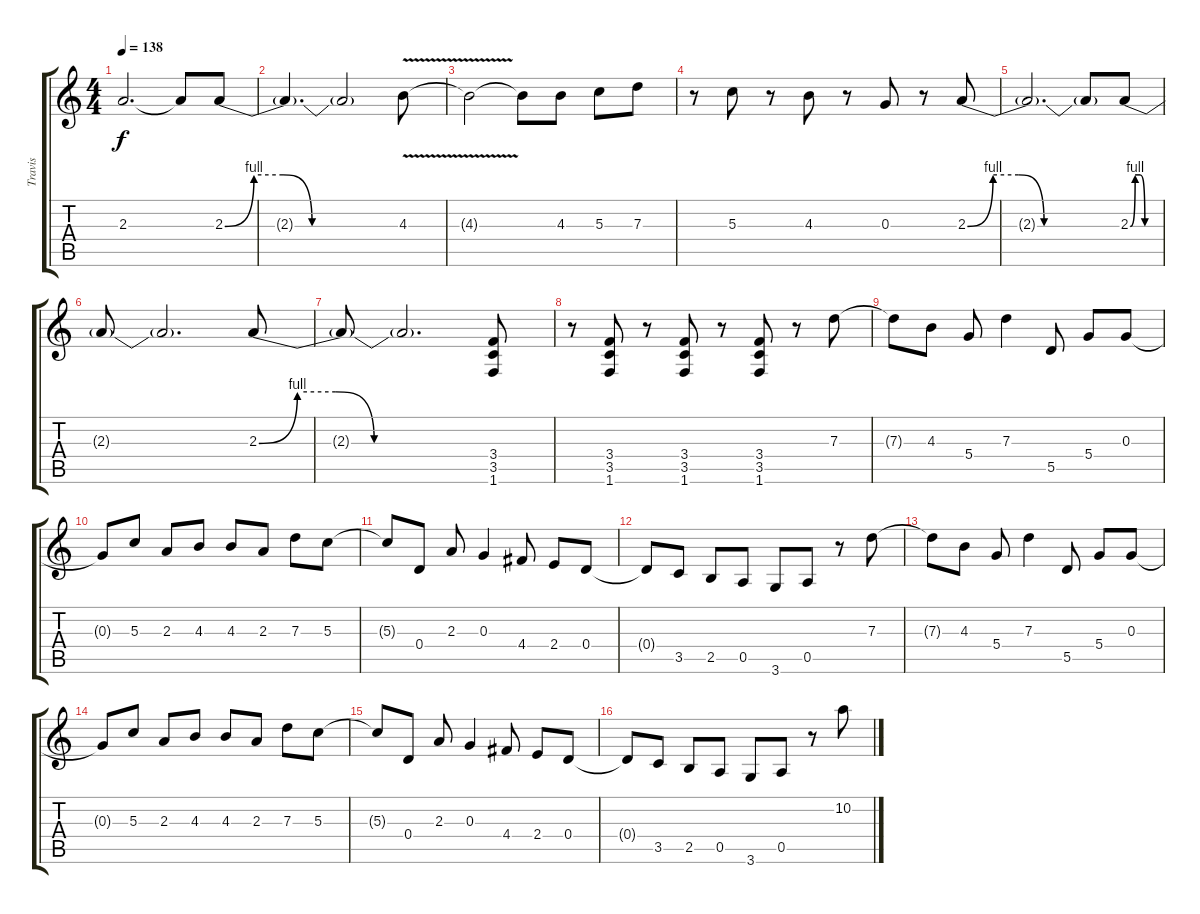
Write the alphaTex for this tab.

\track ("Travis" "Travis") {instrument distortionguitar}
\staff {score tabs}
\tuning (E4 B3 G3 D3 A2 E2) {hide}
\ts (4 4)
\tempo 138
\clef g2
\ks c
2.3{t}.2{d dy f} 2.3{t}.8 2.3{be (custom 0 0 10 4 20 4 30 0 60 0)}.8 |
2.3{t}.4{d} 2.3{t}.2 4.3{v}.8 |
4.3{t}.2 4.3{t}.8 4.3.8 5.3.8 7.3.8 |
r.8 5.3.8 r.8 4.3.8 r.8 0.3.8 r.8 2.3{be (custom 0 0 10 4 20 4 30 0 60 0)}.8 |
2.3{t}.2{d} 2.3{t}.8 2.3{be (custom 0 0 10 4 20 4 30 0 60 0)}.8 |
2.3{t}.8 2.3{t}.2{d} 2.3{be (custom 0 0 10 4 20 4 30 0 60 0)}.8 |
2.3{t}.8 2.3{t}.2{d} (3.4 3.5 1.6).8 |
r.8 (3.4 3.5 1.6).8 r.8 (3.4 3.5 1.6).8 r.8 (3.4 3.5 1.6).8 r.8 7.3.8 |
7.3{t}.8 4.3.8 5.4.8 7.3.4 5.5.8 5.4.8 0.3.8 |
0.3{t}.8 5.3.8 2.3.8 4.3.8 4.3.8 2.3.8 7.3.8 5.3.8 |
5.3{t}.8 0.4.8 2.3.8 0.3.4 4.4.8 2.4.8 0.4.8 |
0.4{t}.8 3.5.8 2.5.8 0.5.8 3.6.8 0.5.8 r.8 7.3.8 |
7.3{t}.8 4.3.8 5.4.8 7.3.4 5.5.8 5.4.8 0.3.8 |
0.3{t}.8 5.3.8 2.3.8 4.3.8 4.3.8 2.3.8 7.3.8 5.3.8 |
5.3{t}.8 0.4.8 2.3.8 0.3.4 4.4.8 2.4.8 0.4.8 |
0.4{t}.8 3.5.8 2.5.8 0.5.8 3.6.8 0.5.8 r.8 10.2.8
